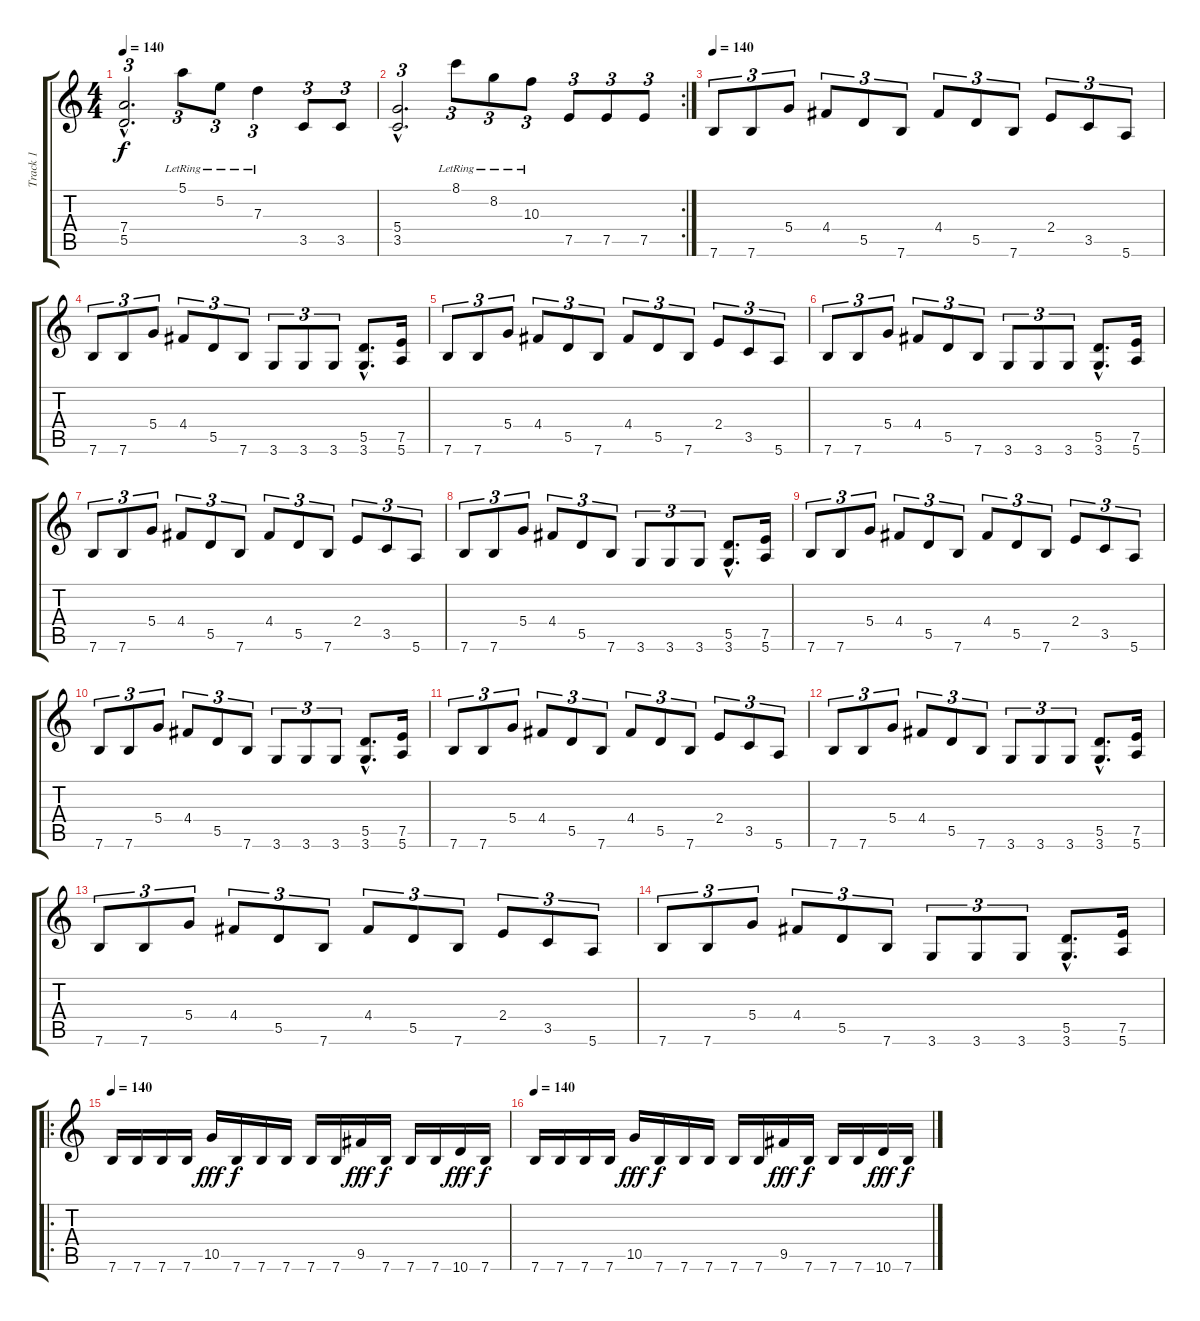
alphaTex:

\track ("Track 1" "Track 1") {instrument distortionguitar}
\staff {score tabs}
\tuning (E4 B3 G3 D3 A2 E2) {hide}
\ts (4 4)
\tempo 140
\clef g2
\ks c
(7.4{hac} 5.5{hac}).2{d tu (3 2) dy f} 5.1{lr}.8{tu (3 2)} 5.2{lr}.8{tu (3 2)} 7.3{lr}.4{tu (3 2)} 3.5.8{tu (3 2)} 3.5.8{tu (3 2)} |
\rc 2
(5.4{hac} 3.5{hac}).2{d tu (3 2)} 8.1{lr}.8{tu (3 2)} 8.2{lr}.8{tu (3 2)} 10.3{lr}.8{tu (3 2)} 7.5.8{tu (3 2)} 7.5.8{tu (3 2)} 7.5.8{tu (3 2)} |
\tempo 140
7.6.8{tu (3 2)} 7.6.8{tu (3 2)} 5.4.8{tu (3 2)} 4.4.8{tu (3 2)} 5.5.8{tu (3 2)} 7.6.8{tu (3 2)} 4.4.8{tu (3 2)} 5.5.8{tu (3 2)} 7.6.8{tu (3 2)} 2.4.8{tu (3 2)} 3.5.8{tu (3 2)} 5.6.8{tu (3 2)} |
7.6.8{tu (3 2)} 7.6.8{tu (3 2)} 5.4.8{tu (3 2)} 4.4.8{tu (3 2)} 5.5.8{tu (3 2)} 7.6.8{tu (3 2)} 3.6.8{tu (3 2)} 3.6.8{tu (3 2)} 3.6.8{tu (3 2)} (5.5{hac} 3.6{hac}).8{d} (7.5 5.6).16 |
7.6.8{tu (3 2)} 7.6.8{tu (3 2)} 5.4.8{tu (3 2)} 4.4.8{tu (3 2)} 5.5.8{tu (3 2)} 7.6.8{tu (3 2)} 4.4.8{tu (3 2)} 5.5.8{tu (3 2)} 7.6.8{tu (3 2)} 2.4.8{tu (3 2)} 3.5.8{tu (3 2)} 5.6.8{tu (3 2)} |
7.6.8{tu (3 2)} 7.6.8{tu (3 2)} 5.4.8{tu (3 2)} 4.4.8{tu (3 2)} 5.5.8{tu (3 2)} 7.6.8{tu (3 2)} 3.6.8{tu (3 2)} 3.6.8{tu (3 2)} 3.6.8{tu (3 2)} (5.5{hac} 3.6{hac}).8{d} (7.5 5.6).16 |
7.6.8{tu (3 2)} 7.6.8{tu (3 2)} 5.4.8{tu (3 2)} 4.4.8{tu (3 2)} 5.5.8{tu (3 2)} 7.6.8{tu (3 2)} 4.4.8{tu (3 2)} 5.5.8{tu (3 2)} 7.6.8{tu (3 2)} 2.4.8{tu (3 2)} 3.5.8{tu (3 2)} 5.6.8{tu (3 2)} |
7.6.8{tu (3 2)} 7.6.8{tu (3 2)} 5.4.8{tu (3 2)} 4.4.8{tu (3 2)} 5.5.8{tu (3 2)} 7.6.8{tu (3 2)} 3.6.8{tu (3 2)} 3.6.8{tu (3 2)} 3.6.8{tu (3 2)} (5.5{hac} 3.6{hac}).8{d} (7.5 5.6).16 |
7.6.8{tu (3 2)} 7.6.8{tu (3 2)} 5.4.8{tu (3 2)} 4.4.8{tu (3 2)} 5.5.8{tu (3 2)} 7.6.8{tu (3 2)} 4.4.8{tu (3 2)} 5.5.8{tu (3 2)} 7.6.8{tu (3 2)} 2.4.8{tu (3 2)} 3.5.8{tu (3 2)} 5.6.8{tu (3 2)} |
7.6.8{tu (3 2)} 7.6.8{tu (3 2)} 5.4.8{tu (3 2)} 4.4.8{tu (3 2)} 5.5.8{tu (3 2)} 7.6.8{tu (3 2)} 3.6.8{tu (3 2)} 3.6.8{tu (3 2)} 3.6.8{tu (3 2)} (5.5{hac} 3.6{hac}).8{d} (7.5 5.6).16 |
7.6.8{tu (3 2)} 7.6.8{tu (3 2)} 5.4.8{tu (3 2)} 4.4.8{tu (3 2)} 5.5.8{tu (3 2)} 7.6.8{tu (3 2)} 4.4.8{tu (3 2)} 5.5.8{tu (3 2)} 7.6.8{tu (3 2)} 2.4.8{tu (3 2)} 3.5.8{tu (3 2)} 5.6.8{tu (3 2)} |
7.6.8{tu (3 2)} 7.6.8{tu (3 2)} 5.4.8{tu (3 2)} 4.4.8{tu (3 2)} 5.5.8{tu (3 2)} 7.6.8{tu (3 2)} 3.6.8{tu (3 2)} 3.6.8{tu (3 2)} 3.6.8{tu (3 2)} (5.5{hac} 3.6{hac}).8{d} (7.5 5.6).16 |
7.6.8{tu (3 2)} 7.6.8{tu (3 2)} 5.4.8{tu (3 2)} 4.4.8{tu (3 2)} 5.5.8{tu (3 2)} 7.6.8{tu (3 2)} 4.4.8{tu (3 2)} 5.5.8{tu (3 2)} 7.6.8{tu (3 2)} 2.4.8{tu (3 2)} 3.5.8{tu (3 2)} 5.6.8{tu (3 2)} |
7.6.8{tu (3 2)} 7.6.8{tu (3 2)} 5.4.8{tu (3 2)} 4.4.8{tu (3 2)} 5.5.8{tu (3 2)} 7.6.8{tu (3 2)} 3.6.8{tu (3 2)} 3.6.8{tu (3 2)} 3.6.8{tu (3 2)} (5.5{hac} 3.6{hac}).8{d} (7.5 5.6).16 |
\ro
\tempo 140
7.6.16 7.6.16 7.6.16 7.6.16 10.5.16{dy fff} 7.6.16{dy f} 7.6.16 7.6.16 7.6.16 7.6.16 9.5.16{dy fff} 7.6.16{dy f} 7.6.16 7.6.16 10.6.16{dy fff} 7.6.16{dy f} |
\tempo 140
7.6.16 7.6.16 7.6.16 7.6.16 10.5.16{dy fff} 7.6.16{dy f} 7.6.16 7.6.16 7.6.16 7.6.16 9.5.16{dy fff} 7.6.16{dy f} 7.6.16 7.6.16 10.6.16{dy fff} 7.6.16{dy f}
